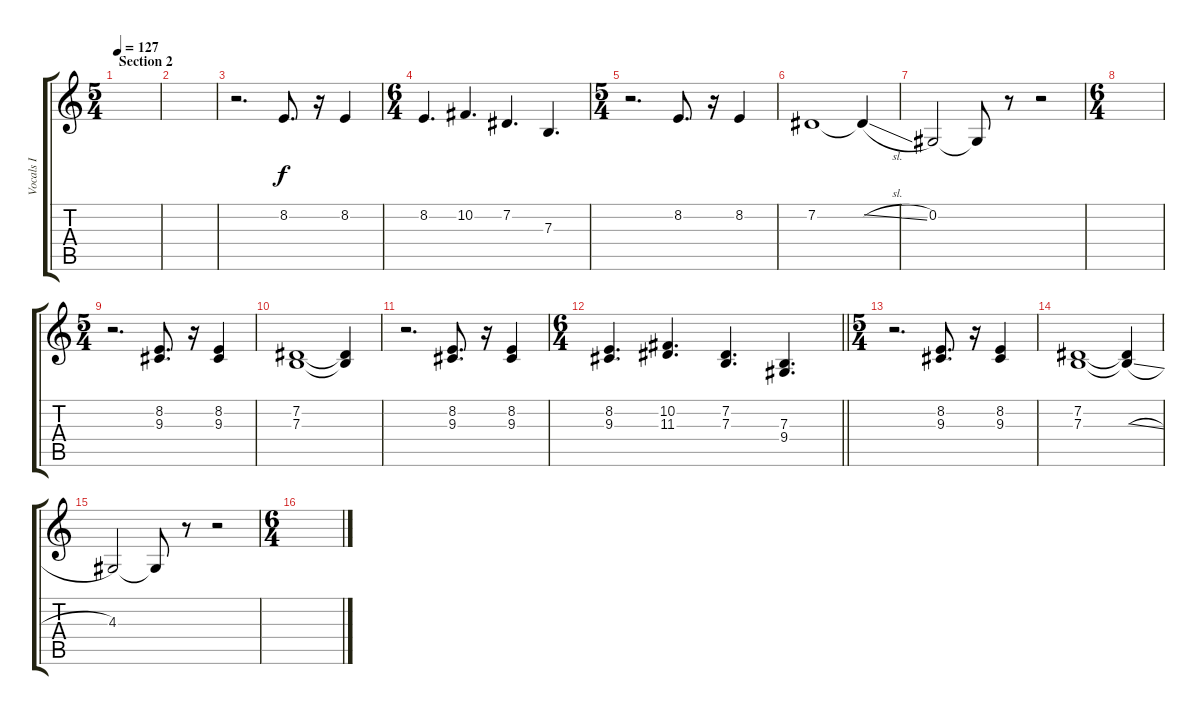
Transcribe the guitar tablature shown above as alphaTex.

\track ("Vocals I" "Vocals I") {instrument clarinet}
\staff {score tabs}
\tuning (Db4 Ab3 E3 B2 Gb2 Db2) {hide}
\ts (5 4)
\section ("" "Section 2")
\tempo 127
\clef g2
\ks c
|
|
r.2{d} 8.2.8{d} r.16 8.2.4 |
\ts (6 4)
8.2.4{d} 10.2.4{d} 7.2.4{d} 7.3.4{d} |
\ts (5 4)
r.2{d} 8.2.8{d} r.16 8.2.4 |
7.2.1 7.2{sl t}.4 |
0.2.2 0.2{t}.8 r.8 r.2 |
\ts (6 4)
|
\ts (5 4)
r.2{d} (8.2 9.3).8{d} r.16 (8.2 9.3).4 |
(7.2 7.3).1 (7.2{t} 7.3{t}).4 |
r.2{d} (8.2 9.3).8{d} r.16 (8.2 9.3).4 |
\ts (6 4)
\barLineRight lightlight
(8.2 9.3).4{d} (10.2 11.3).4{d} (7.2 7.3).4{d} (7.3 9.4).4{d} |
\ts (5 4)
r.2{d} (8.2 9.3).8{d} r.16 (8.2 9.3).4 |
(7.2 7.3).1 (7.2{t} 7.3{sl t}).4 |
4.3.2 4.3{t}.8 r.8 r.2 |
\ts (6 4)
